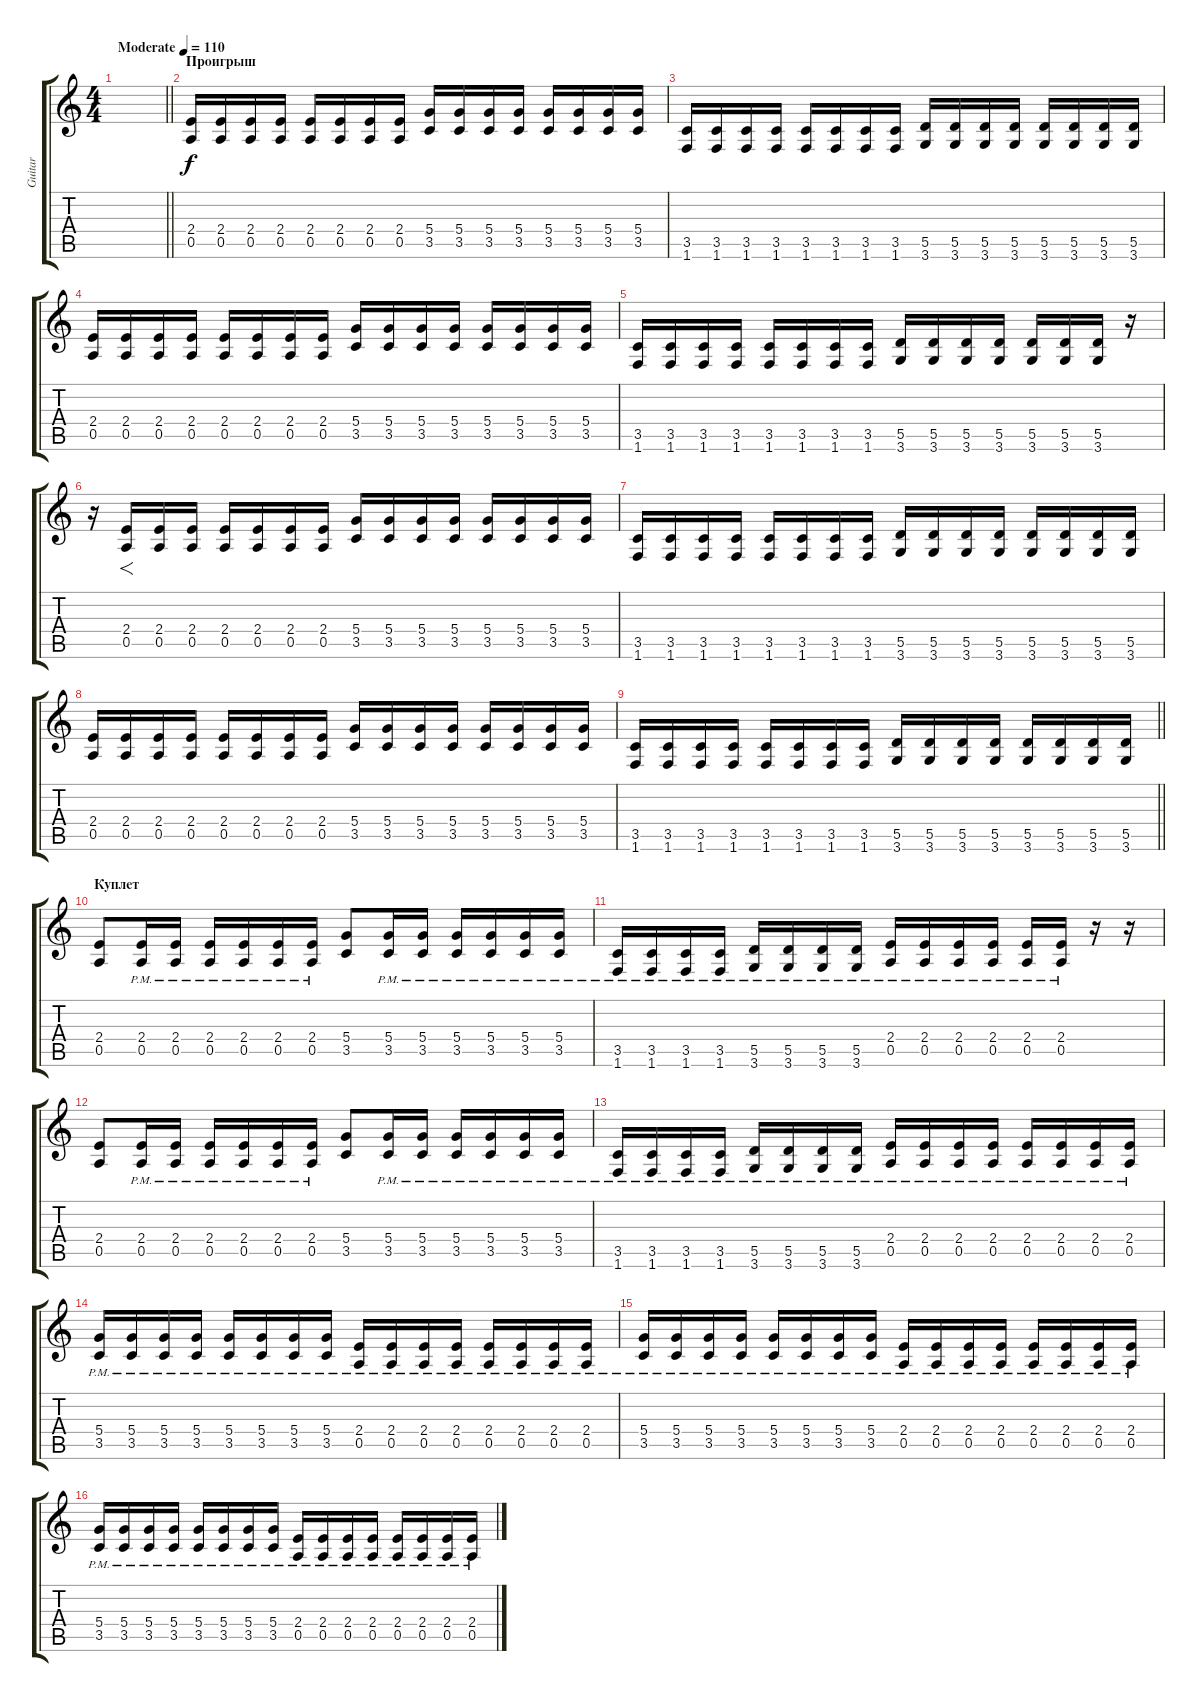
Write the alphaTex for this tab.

\track ("Guitar" "Guitar") {instrument distortionguitar}
\staff {score tabs}
\tuning (E4 B3 G3 D3 A2 E2) {hide}
\ts (4 4)
\tempo (110 "Moderate")
\clef g2
\barLineRight lightlight
\ks c
|
\section ("" "Проигрыш")
(2.4 0.5).16 (2.4 0.5).16 (2.4 0.5).16 (2.4 0.5).16 (2.4 0.5).16 (2.4 0.5).16 (2.4 0.5).16 (2.4 0.5).16 (5.4 3.5).16 (5.4 3.5).16 (5.4 3.5).16 (5.4 3.5).16 (5.4 3.5).16 (5.4 3.5).16 (5.4 3.5).16 (5.4 3.5).16 |
(3.5 1.6).16 (3.5 1.6).16 (3.5 1.6).16 (3.5 1.6).16 (3.5 1.6).16 (3.5 1.6).16 (3.5 1.6).16 (3.5 1.6).16 (5.5 3.6).16 (5.5 3.6).16 (5.5 3.6).16 (5.5 3.6).16 (5.5 3.6).16 (5.5 3.6).16 (5.5 3.6).16 (5.5 3.6).16 |
(2.4 0.5).16 (2.4 0.5).16 (2.4 0.5).16 (2.4 0.5).16 (2.4 0.5).16 (2.4 0.5).16 (2.4 0.5).16 (2.4 0.5).16 (5.4 3.5).16 (5.4 3.5).16 (5.4 3.5).16 (5.4 3.5).16 (5.4 3.5).16 (5.4 3.5).16 (5.4 3.5).16 (5.4 3.5).16 |
(3.5 1.6).16 (3.5 1.6).16 (3.5 1.6).16 (3.5 1.6).16 (3.5 1.6).16 (3.5 1.6).16 (3.5 1.6).16 (3.5 1.6).16 (5.5 3.6).16 (5.5 3.6).16 (5.5 3.6).16 (5.5 3.6).16 (5.5 3.6).16 (5.5 3.6).16 (5.5 3.6).16 r.16 |
r.16 (2.4 0.5).16{f} (2.4 0.5).16 (2.4 0.5).16 (2.4 0.5).16 (2.4 0.5).16 (2.4 0.5).16 (2.4 0.5).16 (5.4 3.5).16 (5.4 3.5).16 (5.4 3.5).16 (5.4 3.5).16 (5.4 3.5).16 (5.4 3.5).16 (5.4 3.5).16 (5.4 3.5).16 |
(3.5 1.6).16 (3.5 1.6).16 (3.5 1.6).16 (3.5 1.6).16 (3.5 1.6).16 (3.5 1.6).16 (3.5 1.6).16 (3.5 1.6).16 (5.5 3.6).16 (5.5 3.6).16 (5.5 3.6).16 (5.5 3.6).16 (5.5 3.6).16 (5.5 3.6).16 (5.5 3.6).16 (5.5 3.6).16 |
(2.4 0.5).16 (2.4 0.5).16 (2.4 0.5).16 (2.4 0.5).16 (2.4 0.5).16 (2.4 0.5).16 (2.4 0.5).16 (2.4 0.5).16 (5.4 3.5).16 (5.4 3.5).16 (5.4 3.5).16 (5.4 3.5).16 (5.4 3.5).16 (5.4 3.5).16 (5.4 3.5).16 (5.4 3.5).16 |
\barLineRight lightlight
(3.5 1.6).16 (3.5 1.6).16 (3.5 1.6).16 (3.5 1.6).16 (3.5 1.6).16 (3.5 1.6).16 (3.5 1.6).16 (3.5 1.6).16 (5.5 3.6).16 (5.5 3.6).16 (5.5 3.6).16 (5.5 3.6).16 (5.5 3.6).16 (5.5 3.6).16 (5.5 3.6).16 (5.5 3.6).16 |
\section ("" "Куплет")
(2.4 0.5).8 (2.4{pm} 0.5{pm}).16 (2.4{pm} 0.5{pm}).16 (2.4{pm} 0.5{pm}).16 (2.4{pm} 0.5{pm}).16 (2.4{pm} 0.5{pm}).16 (2.4{pm} 0.5{pm}).16 (5.4 3.5).8 (5.4{pm} 3.5{pm}).16 (5.4{pm} 3.5{pm}).16 (5.4{pm} 3.5{pm}).16 (5.4{pm} 3.5{pm}).16 (5.4{pm} 3.5{pm}).16 (5.4{pm} 3.5{pm}).16 |
(3.5{pm} 1.6{pm}).16 (3.5{pm} 1.6{pm}).16 (3.5{pm} 1.6{pm}).16 (3.5{pm} 1.6{pm}).16 (5.5{pm} 3.6{pm}).16 (5.5{pm} 3.6{pm}).16 (5.5{pm} 3.6{pm}).16 (5.5{pm} 3.6{pm}).16 (2.4{pm} 0.5{pm}).16 (2.4{pm} 0.5{pm}).16 (2.4{pm} 0.5{pm}).16 (2.4{pm} 0.5{pm}).16 (2.4{pm} 0.5{pm}).16 (2.4{pm} 0.5{pm}).16 r.16 r.16 |
(2.4 0.5).8 (2.4{pm} 0.5{pm}).16 (2.4{pm} 0.5{pm}).16 (2.4{pm} 0.5{pm}).16 (2.4{pm} 0.5{pm}).16 (2.4{pm} 0.5{pm}).16 (2.4{pm} 0.5{pm}).16 (5.4 3.5).8 (5.4{pm} 3.5{pm}).16 (5.4{pm} 3.5{pm}).16 (5.4{pm} 3.5{pm}).16 (5.4{pm} 3.5{pm}).16 (5.4{pm} 3.5{pm}).16 (5.4{pm} 3.5{pm}).16 |
(3.5{pm} 1.6{pm}).16 (3.5{pm} 1.6{pm}).16 (3.5{pm} 1.6{pm}).16 (3.5{pm} 1.6{pm}).16 (5.5{pm} 3.6{pm}).16 (5.5{pm} 3.6{pm}).16 (5.5{pm} 3.6{pm}).16 (5.5{pm} 3.6{pm}).16 (2.4{pm} 0.5{pm}).16 (2.4{pm} 0.5{pm}).16 (2.4{pm} 0.5{pm}).16 (2.4{pm} 0.5{pm}).16 (2.4{pm} 0.5{pm}).16 (2.4{pm} 0.5{pm}).16 (2.4{pm} 0.5{pm}).16 (2.4{pm} 0.5{pm}).16 |
(5.4{pm} 3.5{pm}).16 (5.4{pm} 3.5{pm}).16 (5.4{pm} 3.5{pm}).16 (5.4{pm} 3.5{pm}).16 (5.4{pm} 3.5{pm}).16 (5.4{pm} 3.5{pm}).16 (5.4{pm} 3.5{pm}).16 (5.4{pm} 3.5{pm}).16 (2.4{pm} 0.5{pm}).16 (2.4{pm} 0.5{pm}).16 (2.4{pm} 0.5{pm}).16 (2.4{pm} 0.5{pm}).16 (2.4{pm} 0.5{pm}).16 (2.4{pm} 0.5{pm}).16 (2.4{pm} 0.5{pm}).16 (2.4{pm} 0.5{pm}).16 |
(5.4{pm} 3.5{pm}).16 (5.4{pm} 3.5{pm}).16 (5.4{pm} 3.5{pm}).16 (5.4{pm} 3.5{pm}).16 (5.4{pm} 3.5{pm}).16 (5.4{pm} 3.5{pm}).16 (5.4{pm} 3.5{pm}).16 (5.4{pm} 3.5{pm}).16 (2.4{pm} 0.5{pm}).16 (2.4{pm} 0.5{pm}).16 (2.4{pm} 0.5{pm}).16 (2.4{pm} 0.5{pm}).16 (2.4{pm} 0.5{pm}).16 (2.4{pm} 0.5{pm}).16 (2.4{pm} 0.5{pm}).16 (2.4{pm} 0.5{pm}).16 |
(5.4{pm} 3.5{pm}).16 (5.4{pm} 3.5{pm}).16 (5.4{pm} 3.5{pm}).16 (5.4{pm} 3.5{pm}).16 (5.4{pm} 3.5{pm}).16 (5.4{pm} 3.5{pm}).16 (5.4{pm} 3.5{pm}).16 (5.4{pm} 3.5{pm}).16 (2.4{pm} 0.5{pm}).16 (2.4{pm} 0.5{pm}).16 (2.4{pm} 0.5{pm}).16 (2.4{pm} 0.5{pm}).16 (2.4{pm} 0.5{pm}).16 (2.4{pm} 0.5{pm}).16 (2.4{pm} 0.5{pm}).16 (2.4{pm} 0.5{pm}).16
